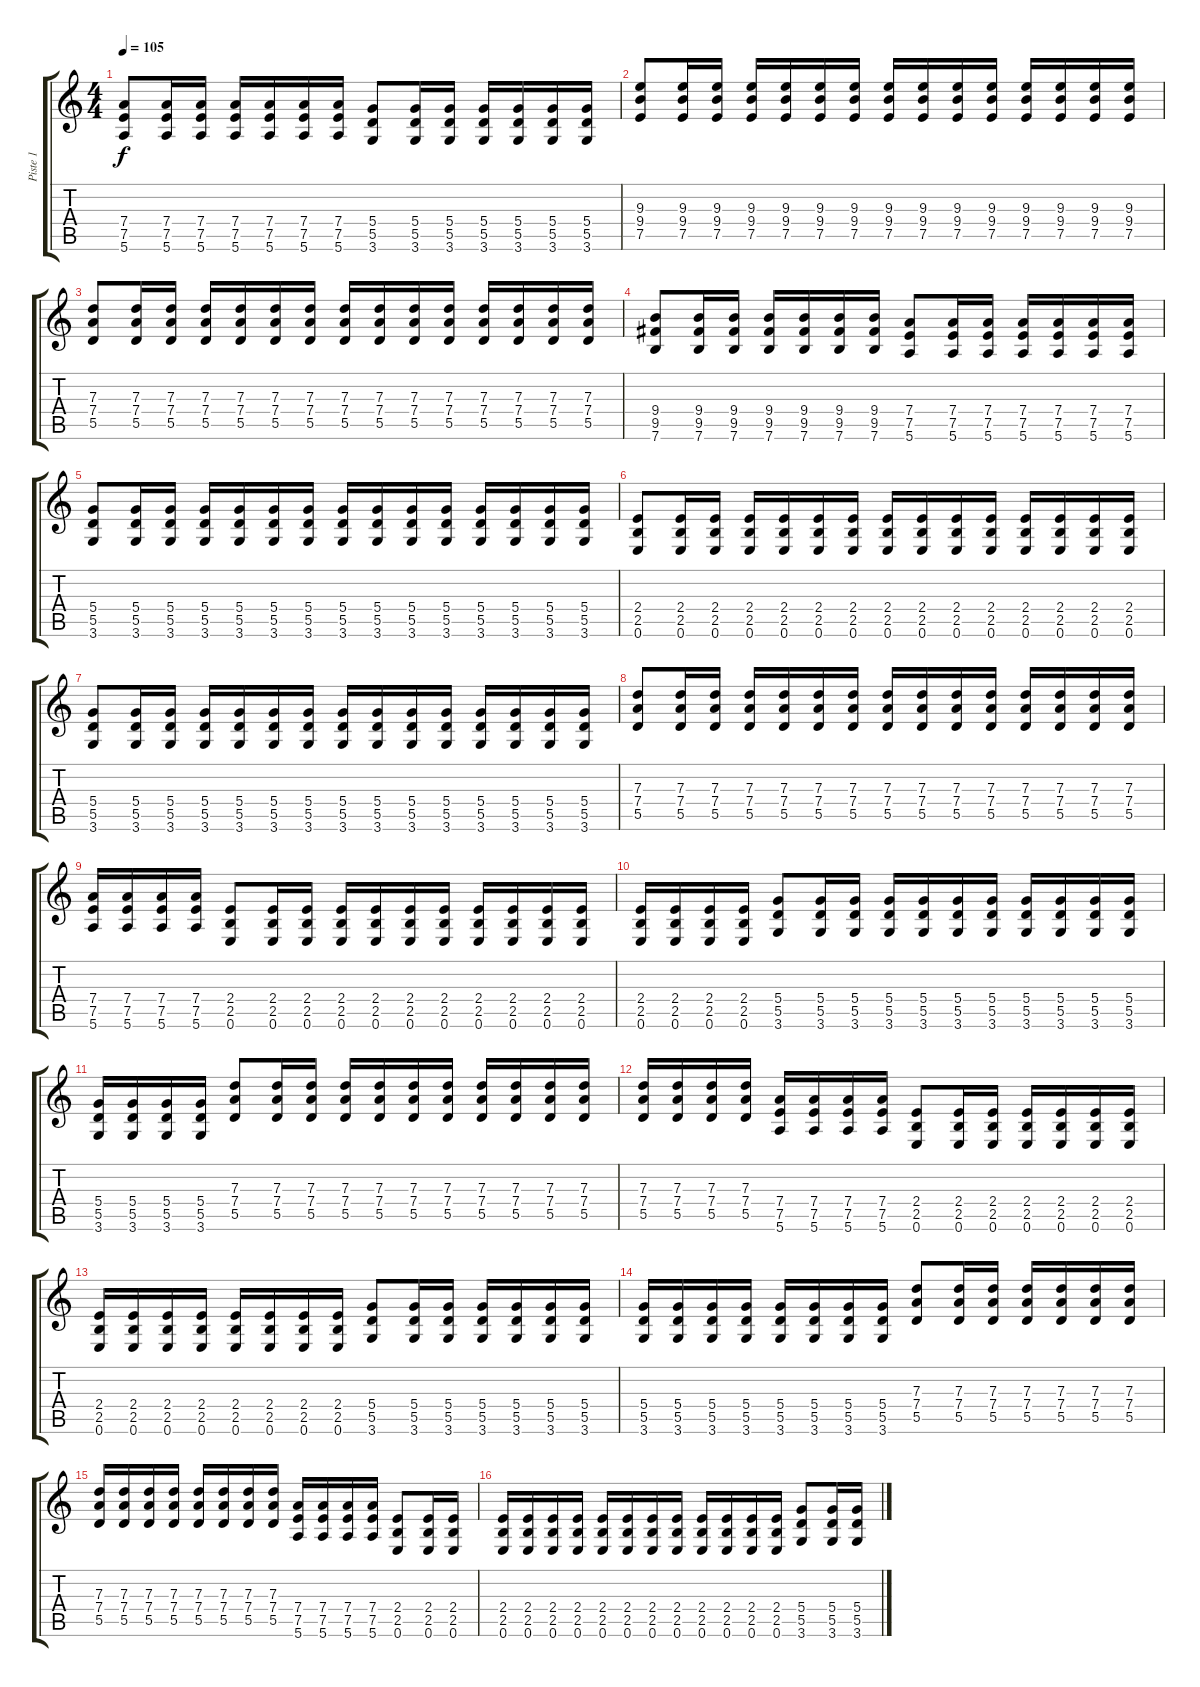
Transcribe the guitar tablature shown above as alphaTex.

\track ("Piste 1" "Piste 1") {instrument overdrivenguitar}
\staff {score tabs}
\tuning (E4 B3 G3 D3 A2 E2) {hide}
\ts (4 4)
\tempo 105
\clef g2
\ks c
(7.4 7.5 5.6).8{dy f} (7.4 7.5 5.6).16 (7.4 7.5 5.6).16 (7.4 7.5 5.6).16 (7.4 7.5 5.6).16 (7.4 7.5 5.6).16 (7.4 7.5 5.6).16 (5.4 5.5 3.6).8 (5.4 5.5 3.6).16 (5.4 5.5 3.6).16 (5.4 5.5 3.6).16 (5.4 5.5 3.6).16 (5.4 5.5 3.6).16 (5.4 5.5 3.6).16 |
(9.3 9.4 7.5).8 (9.3 9.4 7.5).16 (9.3 9.4 7.5).16 (9.3 9.4 7.5).16 (9.3 9.4 7.5).16 (9.3 9.4 7.5).16 (9.3 9.4 7.5).16 (9.3 9.4 7.5).16 (9.3 9.4 7.5).16 (9.3 9.4 7.5).16 (9.3 9.4 7.5).16 (9.3 9.4 7.5).16 (9.3 9.4 7.5).16 (9.3 9.4 7.5).16 (9.3 9.4 7.5).16 |
(7.3 7.4 5.5).8 (7.3 7.4 5.5).16 (7.3 7.4 5.5).16 (7.3 7.4 5.5).16 (7.3 7.4 5.5).16 (7.3 7.4 5.5).16 (7.3 7.4 5.5).16 (7.3 7.4 5.5).16 (7.3 7.4 5.5).16 (7.3 7.4 5.5).16 (7.3 7.4 5.5).16 (7.3 7.4 5.5).16 (7.3 7.4 5.5).16 (7.3 7.4 5.5).16 (7.3 7.4 5.5).16 |
(9.4 9.5 7.6).8 (9.4 9.5 7.6).16 (9.4 9.5 7.6).16 (9.4 9.5 7.6).16 (9.4 9.5 7.6).16 (9.4 9.5 7.6).16 (9.4 9.5 7.6).16 (7.4 7.5 5.6).8 (7.4 7.5 5.6).16 (7.4 7.5 5.6).16 (7.4 7.5 5.6).16 (7.4 7.5 5.6).16 (7.4 7.5 5.6).16 (7.4 7.5 5.6).16 |
(5.4 5.5 3.6).8 (5.4 5.5 3.6).16 (5.4 5.5 3.6).16 (5.4 5.5 3.6).16 (5.4 5.5 3.6).16 (5.4 5.5 3.6).16 (5.4 5.5 3.6).16 (5.4 5.5 3.6).16 (5.4 5.5 3.6).16 (5.4 5.5 3.6).16 (5.4 5.5 3.6).16 (5.4 5.5 3.6).16 (5.4 5.5 3.6).16 (5.4 5.5 3.6).16 (5.4 5.5 3.6).16 |
(2.4 2.5 0.6).8 (2.4 2.5 0.6).16 (2.4 2.5 0.6).16 (2.4 2.5 0.6).16 (2.4 2.5 0.6).16 (2.4 2.5 0.6).16 (2.4 2.5 0.6).16 (2.4 2.5 0.6).16 (2.4 2.5 0.6).16 (2.4 2.5 0.6).16 (2.4 2.5 0.6).16 (2.4 2.5 0.6).16 (2.4 2.5 0.6).16 (2.4 2.5 0.6).16 (2.4 2.5 0.6).16 |
(5.4 5.5 3.6).8 (5.4 5.5 3.6).16 (5.4 5.5 3.6).16 (5.4 5.5 3.6).16 (5.4 5.5 3.6).16 (5.4 5.5 3.6).16 (5.4 5.5 3.6).16 (5.4 5.5 3.6).16 (5.4 5.5 3.6).16 (5.4 5.5 3.6).16 (5.4 5.5 3.6).16 (5.4 5.5 3.6).16 (5.4 5.5 3.6).16 (5.4 5.5 3.6).16 (5.4 5.5 3.6).16 |
(7.3 7.4 5.5).8 (7.3 7.4 5.5).16 (7.3 7.4 5.5).16 (7.3 7.4 5.5).16 (7.3 7.4 5.5).16 (7.3 7.4 5.5).16 (7.3 7.4 5.5).16 (7.3 7.4 5.5).16 (7.3 7.4 5.5).16 (7.3 7.4 5.5).16 (7.3 7.4 5.5).16 (7.3 7.4 5.5).16 (7.3 7.4 5.5).16 (7.3 7.4 5.5).16 (7.3 7.4 5.5).16 |
(7.4 7.5 5.6).16 (7.4 7.5 5.6).16 (7.4 7.5 5.6).16 (7.4 7.5 5.6).16 (2.4 2.5 0.6).8 (2.4 2.5 0.6).16 (2.4 2.5 0.6).16 (2.4 2.5 0.6).16 (2.4 2.5 0.6).16 (2.4 2.5 0.6).16 (2.4 2.5 0.6).16 (2.4 2.5 0.6).16 (2.4 2.5 0.6).16 (2.4 2.5 0.6).16 (2.4 2.5 0.6).16 |
(2.4 2.5 0.6).16 (2.4 2.5 0.6).16 (2.4 2.5 0.6).16 (2.4 2.5 0.6).16 (5.4 5.5 3.6).8 (5.4 5.5 3.6).16 (5.4 5.5 3.6).16 (5.4 5.5 3.6).16 (5.4 5.5 3.6).16 (5.4 5.5 3.6).16 (5.4 5.5 3.6).16 (5.4 5.5 3.6).16 (5.4 5.5 3.6).16 (5.4 5.5 3.6).16 (5.4 5.5 3.6).16 |
(5.4 5.5 3.6).16 (5.4 5.5 3.6).16 (5.4 5.5 3.6).16 (5.4 5.5 3.6).16 (7.3 7.4 5.5).8 (7.3 7.4 5.5).16 (7.3 7.4 5.5).16 (7.3 7.4 5.5).16 (7.3 7.4 5.5).16 (7.3 7.4 5.5).16 (7.3 7.4 5.5).16 (7.3 7.4 5.5).16 (7.3 7.4 5.5).16 (7.3 7.4 5.5).16 (7.3 7.4 5.5).16 |
(7.3 7.4 5.5).16 (7.3 7.4 5.5).16 (7.3 7.4 5.5).16 (7.3 7.4 5.5).16 (7.4 7.5 5.6).16 (7.4 7.5 5.6).16 (7.4 7.5 5.6).16 (7.4 7.5 5.6).16 (2.4 2.5 0.6).8 (2.4 2.5 0.6).16 (2.4 2.5 0.6).16 (2.4 2.5 0.6).16 (2.4 2.5 0.6).16 (2.4 2.5 0.6).16 (2.4 2.5 0.6).16 |
(2.4 2.5 0.6).16 (2.4 2.5 0.6).16 (2.4 2.5 0.6).16 (2.4 2.5 0.6).16 (2.4 2.5 0.6).16 (2.4 2.5 0.6).16 (2.4 2.5 0.6).16 (2.4 2.5 0.6).16 (5.4 5.5 3.6).8 (5.4 5.5 3.6).16 (5.4 5.5 3.6).16 (5.4 5.5 3.6).16 (5.4 5.5 3.6).16 (5.4 5.5 3.6).16 (5.4 5.5 3.6).16 |
(5.4 5.5 3.6).16 (5.4 5.5 3.6).16 (5.4 5.5 3.6).16 (5.4 5.5 3.6).16 (5.4 5.5 3.6).16 (5.4 5.5 3.6).16 (5.4 5.5 3.6).16 (5.4 5.5 3.6).16 (7.3 7.4 5.5).8 (7.3 7.4 5.5).16 (7.3 7.4 5.5).16 (7.3 7.4 5.5).16 (7.3 7.4 5.5).16 (7.3 7.4 5.5).16 (7.3 7.4 5.5).16 |
(7.3 7.4 5.5).16 (7.3 7.4 5.5).16 (7.3 7.4 5.5).16 (7.3 7.4 5.5).16 (7.3 7.4 5.5).16 (7.3 7.4 5.5).16 (7.3 7.4 5.5).16 (7.3 7.4 5.5).16 (7.4 7.5 5.6).16 (7.4 7.5 5.6).16 (7.4 7.5 5.6).16 (7.4 7.5 5.6).16 (2.4 2.5 0.6).8 (2.4 2.5 0.6).16 (2.4 2.5 0.6).16 |
(2.4 2.5 0.6).16 (2.4 2.5 0.6).16 (2.4 2.5 0.6).16 (2.4 2.5 0.6).16 (2.4 2.5 0.6).16 (2.4 2.5 0.6).16 (2.4 2.5 0.6).16 (2.4 2.5 0.6).16 (2.4 2.5 0.6).16 (2.4 2.5 0.6).16 (2.4 2.5 0.6).16 (2.4 2.5 0.6).16 (5.4 5.5 3.6).8 (5.4 5.5 3.6).16 (5.4 5.5 3.6).16
